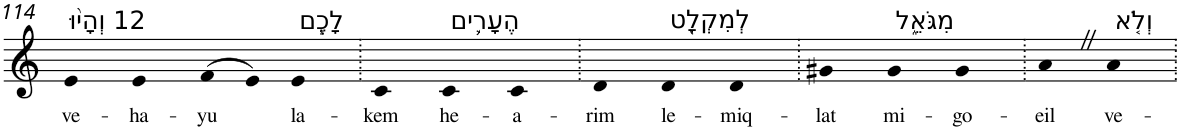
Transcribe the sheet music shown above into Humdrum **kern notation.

**kern	**text
*part1	*part1
*staff1	*staff1
*I"Piano	*
*I'Pno	*
!!LO:PB:g=z
*clefG2	*
*k[]	*
=114	=114
!LO:TX:a:t=12 וְהָי֨וּ	!
!	!LO:LY:b
4e	ve-
!	!LO:LY:b
4e	-ha-
!	!LO:LY:b
(>8f	-yu
8e)	.
!LO:TX:a:t=לָכֶ֧ם	!
!	!LO:LY:b
4e	la-
=115.	=115.
!	!LO:LY:b
4c	-kem
!LO:TX:a:t=הֶעָרִ֛ים	!
!	!LO:LY:b
4c	he-
!	!LO:LY:b
4c	-a-
=116.	=116.
!	!LO:LY:b
4d	-rim
!LO:TX:a:t=לְמִקְלָ֖ט	!
!	!LO:LY:b
4d	le-
!	!LO:LY:b
4d	-miq-
=117.	=117.
!	!LO:LY:b
4g#X	-lat
!LO:TX:a:t=מִגֹּאֵ֑ל	!
!	!LO:LY:b
4g#	mi-
!	!LO:LY:b
4g#	-go-
=118.	=118.
!	!LO:LY:b
4aZ	-eil
!LO:TX:a:t=וְלֹ֤א	!
!	!LO:LY:b
4a	ve-
=.	=.
*-	*-
